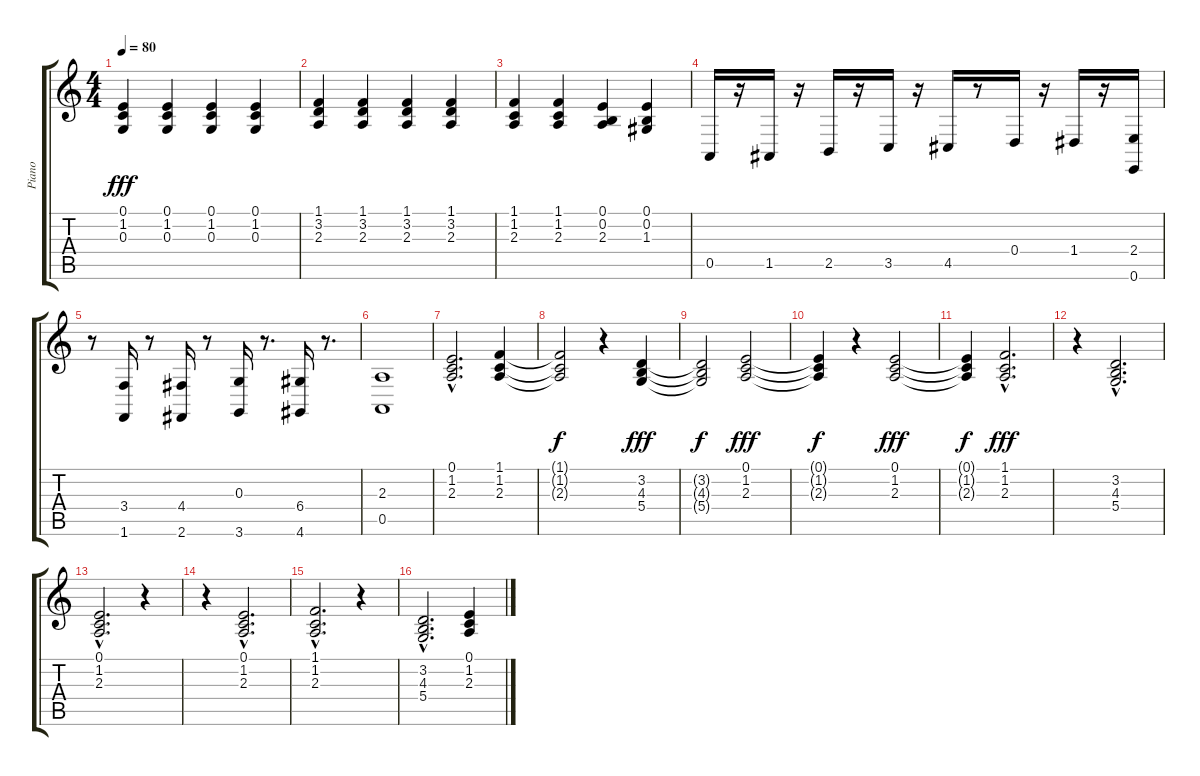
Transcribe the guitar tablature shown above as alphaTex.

\track ("Piano" "Piano") {instrument acousticgrandpiano}
\staff {score tabs}
\tuning (E4 B3 G3 D3 A2 E2) {hide}
\ts (4 4)
\tempo 80
\clef g2
\ks c
(0.1 1.2 0.3).4{dy fff} (0.1 1.2 0.3).4 (0.1 1.2 0.3).4 (0.1 1.2 0.3).4 |
(1.1 3.2 2.3).4 (1.1 3.2 2.3).4 (1.1 3.2 2.3).4 (1.1 3.2 2.3).4 |
(1.1 1.2 2.3).4 (1.1 1.2 2.3).4 (0.1 0.2 2.3).4 (0.1 0.2 1.3).4 |
0.5.16 r.16 1.5.16 r.16 2.5.16 r.16 3.5.16 r.16 4.5.16 r.8 0.4.16 r.16 1.4.16 r.16 (2.4 0.6).16 |
r.8 (3.4 1.6).16 r.8 (4.4 2.6).16 r.8 (0.3 3.6).16 r.8{d} (6.4 4.6).16 r.8{d} |
(2.3 0.5).1 |
(0.1{hac} 1.2{hac} 2.3{hac}).2{d} (1.1 1.2 2.3).4 |
(1.1{t} 1.2{t} 2.3{t}).2{dy f} r.4 (3.2 4.3 5.4).4{dy fff} |
(3.2{t} 4.3{t} 5.4{t}).2{dy f} (0.1 1.2 2.3).2{dy fff} |
(0.1{t} 1.2{t} 2.3{t}).4{dy f} r.4 (0.1 1.2 2.3).2{dy fff} |
(0.1{t} 1.2{t} 2.3{t}).4{dy f} (1.1{hac} 1.2{hac} 2.3{hac}).2{d dy fff} |
r.4 (3.2{hac} 4.3{hac} 5.4{hac}).2{d} |
(0.1{hac} 1.2{hac} 2.3{hac}).2{d} r.4 |
r.4 (0.1{hac} 1.2{hac} 2.3{hac}).2{d} |
(1.1{hac} 1.2{hac} 2.3{hac}).2{d} r.4 |
(3.2{hac} 4.3{hac} 5.4{hac}).2{d} (0.1 1.2 2.3).4
